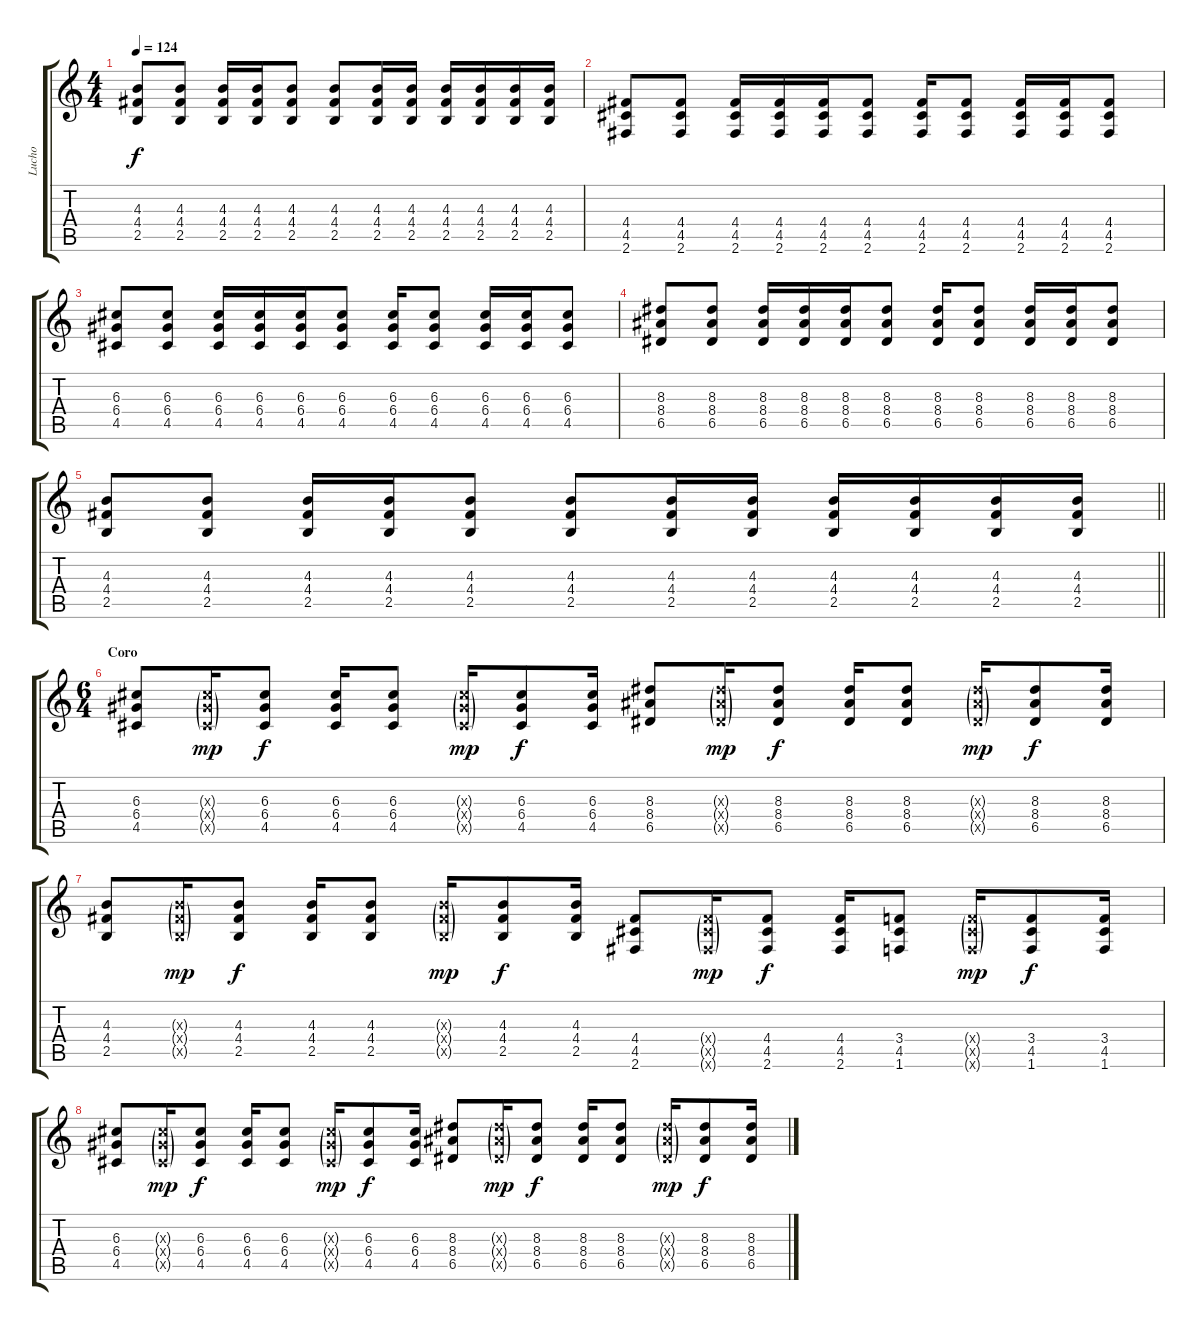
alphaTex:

\track ("Lucho" "Lucho") {instrument distortionguitar}
\staff {score tabs}
\tuning (E4 B3 G3 D3 A2 E2) {hide}
\ts (4 4)
\tempo 124
\clef g2
\ks c
(4.3 4.4 2.5).8{dy f} (4.3 4.4 2.5).8 (4.3 4.4 2.5).16 (4.3 4.4 2.5).16 (4.3 4.4 2.5).8 (4.3 4.4 2.5).8 (4.3 4.4 2.5).16 (4.3 4.4 2.5).16 (4.3 4.4 2.5).16 (4.3 4.4 2.5).16 (4.3 4.4 2.5).16 (4.3 4.4 2.5).16 |
(4.4 4.5 2.6).8 (4.4 4.5 2.6).8 (4.4 4.5 2.6).16 (4.4 4.5 2.6).16 (4.4 4.5 2.6).16 (4.4 4.5 2.6).8 (4.4 4.5 2.6).16 (4.4 4.5 2.6).8 (4.4 4.5 2.6).16 (4.4 4.5 2.6).16 (4.4 4.5 2.6).8 |
(6.3 6.4 4.5).8 (6.3 6.4 4.5).8 (6.3 6.4 4.5).16 (6.3 6.4 4.5).16 (6.3 6.4 4.5).16 (6.3 6.4 4.5).8 (6.3 6.4 4.5).16 (6.3 6.4 4.5).8 (6.3 6.4 4.5).16 (6.3 6.4 4.5).16 (6.3 6.4 4.5).8 |
(8.3 8.4 6.5).8 (8.3 8.4 6.5).8 (8.3 8.4 6.5).16 (8.3 8.4 6.5).16 (8.3 8.4 6.5).16 (8.3 8.4 6.5).8 (8.3 8.4 6.5).16 (8.3 8.4 6.5).8 (8.3 8.4 6.5).16 (8.3 8.4 6.5).16 (8.3 8.4 6.5).8 |
\barLineRight lightlight
(4.3 4.4 2.5).8 (4.3 4.4 2.5).8 (4.3 4.4 2.5).16 (4.3 4.4 2.5).16 (4.3 4.4 2.5).8 (4.3 4.4 2.5).8 (4.3 4.4 2.5).16 (4.3 4.4 2.5).16 (4.3 4.4 2.5).16 (4.3 4.4 2.5).16 (4.3 4.4 2.5).16 (4.3 4.4 2.5).16 |
\ts (6 4)
\section ("" "Coro")
(6.3 6.4 4.5).8 (6.3{g x} 6.4{g x} 4.5{g x}).16{dy mp} (6.3 6.4 4.5).8{dy f} (6.3 6.4 4.5).16 (6.3 6.4 4.5).8 (6.3{g x} 6.4{g x} 4.5{g x}).16{dy mp} (6.3 6.4 4.5).8{dy f} (6.3 6.4 4.5).16 (8.3 8.4 6.5).8 (8.3{g x} 8.4{g x} 6.5{g x}).16{dy mp} (8.3 8.4 6.5).8{dy f} (8.3 8.4 6.5).16 (8.3 8.4 6.5).8 (8.3{g x} 8.4{g x} 6.5{g x}).16{dy mp} (8.3 8.4 6.5).8{dy f} (8.3 8.4 6.5).16 |
(4.3 4.4 2.5).8 (4.3{g x} 4.4{g x} 2.5{g x}).16{dy mp} (4.3 4.4 2.5).8{dy f} (4.3 4.4 2.5).16 (4.3 4.4 2.5).8 (4.3{g x} 4.4{g x} 2.5{g x}).16{dy mp} (4.3 4.4 2.5).8{dy f} (4.3 4.4 2.5).16 (4.4 4.5 2.6).8 (4.4{g x} 4.5{g x} 2.6{g x}).16{dy mp} (4.4 4.5 2.6).8{dy f} (4.4 4.5 2.6).16 (3.4 4.5 1.6).8 (3.4{g x} 4.5{g x} 1.6{g x}).16{dy mp} (3.4 4.5 1.6).8{dy f} (3.4 4.5 1.6).16 |
(6.3 6.4 4.5).8 (6.3{g x} 6.4{g x} 4.5{g x}).16{dy mp} (6.3 6.4 4.5).8{dy f} (6.3 6.4 4.5).16 (6.3 6.4 4.5).8 (6.3{g x} 6.4{g x} 4.5{g x}).16{dy mp} (6.3 6.4 4.5).8{dy f} (6.3 6.4 4.5).16 (8.3 8.4 6.5).8 (8.3{g x} 8.4{g x} 6.5{g x}).16{dy mp} (8.3 8.4 6.5).8{dy f} (8.3 8.4 6.5).16 (8.3 8.4 6.5).8 (8.3{g x} 8.4{g x} 6.5{g x}).16{dy mp} (8.3 8.4 6.5).8{dy f} (8.3 8.4 6.5).16
